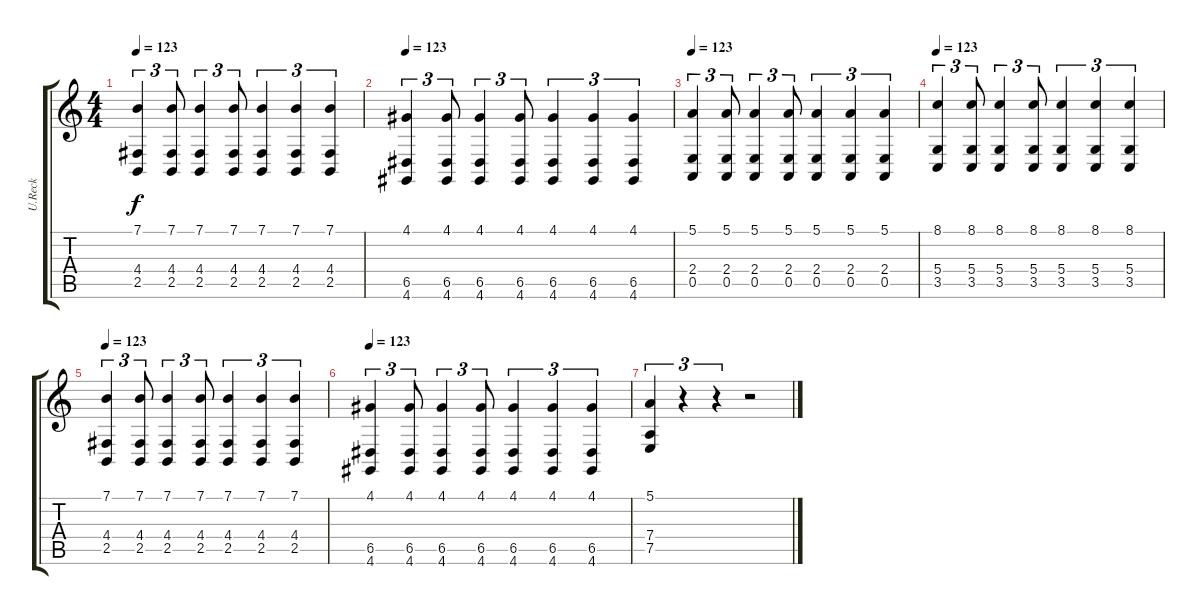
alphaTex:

\track ("U.Reck" "U.Reck") {instrument choiraahs}
\staff {score tabs}
\tuning (E4 B3 G3 D3 A2 E2) {hide}
\ts (4 4)
\tempo 123
\clef g2
\ks c
(7.1 4.4 2.5).4{tu (3 2) dy f instrument orchestrahit} (7.1 4.4 2.5).8{tu (3 2)} (7.1 4.4 2.5).4{tu (3 2)} (7.1 4.4 2.5).8{tu (3 2)} (7.1 4.4 2.5).4{tu (3 2)} (7.1 4.4 2.5).4{tu (3 2)} (7.1 4.4 2.5).4{tu (3 2)} |
\tempo 123
(4.1 6.5 4.6).4{tu (3 2) instrument orchestrahit} (4.1 6.5 4.6).8{tu (3 2)} (4.1 6.5 4.6).4{tu (3 2)} (4.1 6.5 4.6).8{tu (3 2)} (4.1 6.5 4.6).4{tu (3 2)} (4.1 6.5 4.6).4{tu (3 2)} (4.1 6.5 4.6).4{tu (3 2)} |
\tempo 123
(5.1 2.4 0.5).4{tu (3 2) instrument orchestrahit} (5.1 2.4 0.5).8{tu (3 2)} (5.1 2.4 0.5).4{tu (3 2)} (5.1 2.4 0.5).8{tu (3 2)} (5.1 2.4 0.5).4{tu (3 2)} (5.1 2.4 0.5).4{tu (3 2)} (5.1 2.4 0.5).4{tu (3 2)} |
\tempo 123
(8.1 5.4 3.5).4{tu (3 2) instrument orchestrahit} (8.1 5.4 3.5).8{tu (3 2)} (8.1 5.4 3.5).4{tu (3 2)} (8.1 5.4 3.5).8{tu (3 2)} (8.1 5.4 3.5).4{tu (3 2)} (8.1 5.4 3.5).4{tu (3 2)} (8.1 5.4 3.5).4{tu (3 2)} |
\tempo 123
(7.1 4.4 2.5).4{tu (3 2) instrument orchestrahit} (7.1 4.4 2.5).8{tu (3 2)} (7.1 4.4 2.5).4{tu (3 2)} (7.1 4.4 2.5).8{tu (3 2)} (7.1 4.4 2.5).4{tu (3 2)} (7.1 4.4 2.5).4{tu (3 2)} (7.1 4.4 2.5).4{tu (3 2)} |
\tempo 123
(4.1 6.5 4.6).4{tu (3 2) instrument orchestrahit} (4.1 6.5 4.6).8{tu (3 2)} (4.1 6.5 4.6).4{tu (3 2)} (4.1 6.5 4.6).8{tu (3 2)} (4.1 6.5 4.6).4{tu (3 2)} (4.1 6.5 4.6).4{tu (3 2)} (4.1 6.5 4.6).4{tu (3 2)} |
(5.1 7.4 7.5).4{tu (3 2) instrument orchestrahit} r.4{tu (3 2)} r.4{tu (3 2)} r.2
